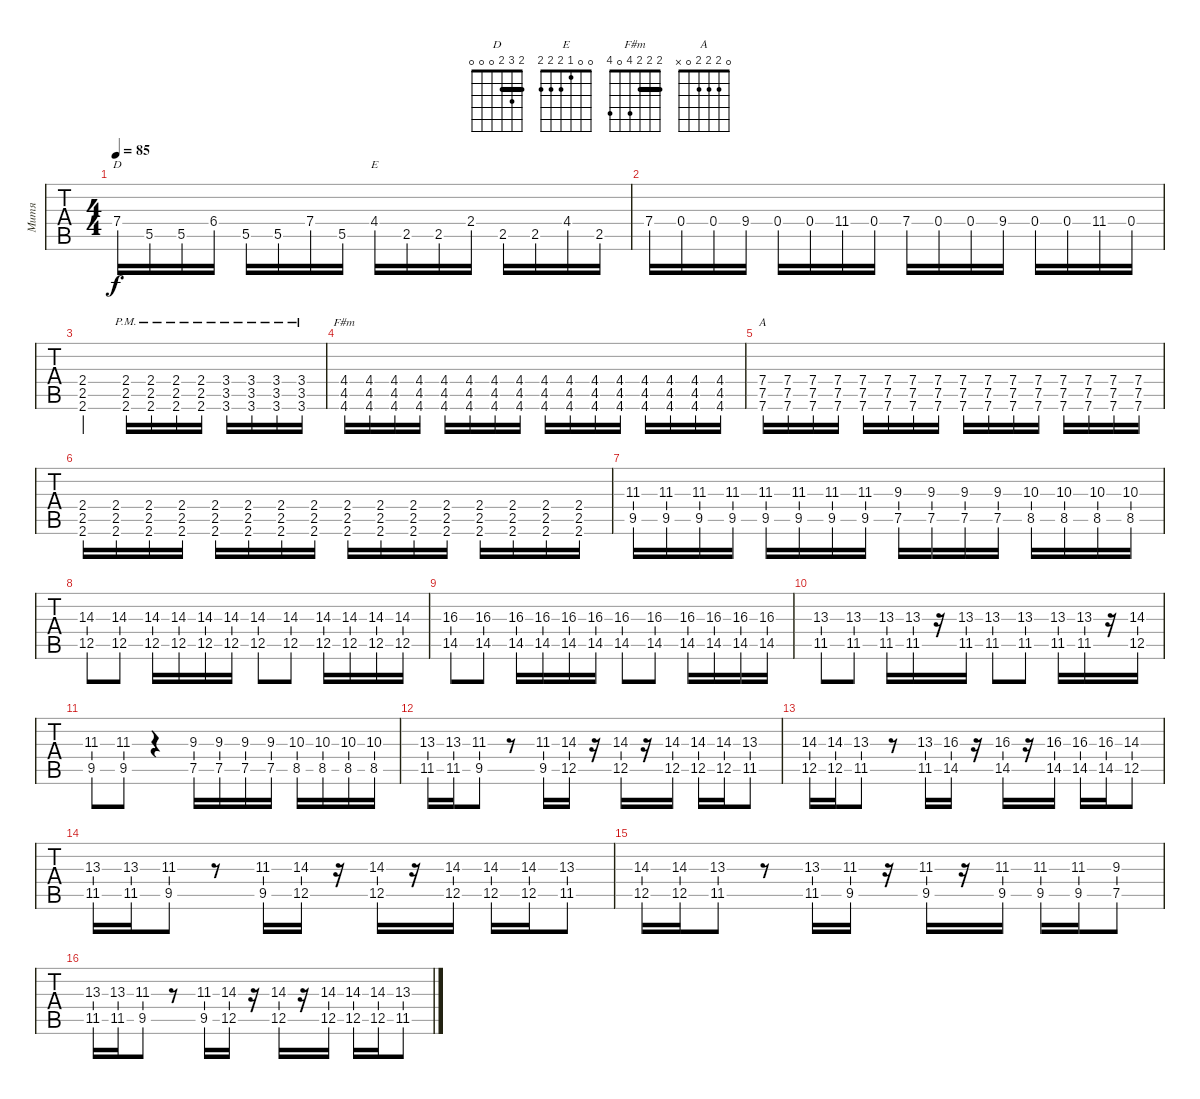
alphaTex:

\track ("Митя" "Митя") {instrument acousticguitarsteel}
\staff {tabs}
\tuning (E4 B3 G3 D3 A2 D2) {hide}
\chord ("D" 2 3 2 0 0 0) {barre 2}
\chord ("E" 0 0 1 2 2 2)
\chord ("F#m" 2 2 2 4 0 4) {barre 2}
\chord ("A" 0 2 2 2 0 x)
\ts (4 4)
\tempo 85
\clef g2
\ks c
7.4.16{ch "D" dy f} 5.5.16 5.5.16 6.4.16 5.5.16 5.5.16 7.4.16 5.5.16 4.4.16{ch "E"} 2.5.16 2.5.16 2.4.16 2.5.16 2.5.16 4.4.16 2.5.16 |
7.4.16 0.4.16 0.4.16 9.4.16 0.4.16 0.4.16 11.4.16 0.4.16 7.4.16 0.4.16 0.4.16 9.4.16 0.4.16 0.4.16 11.4.16 0.4.16 |
(2.4 2.5 2.6).2 (2.4{pm} 2.5{pm} 2.6{pm}).16 (2.4{pm} 2.5{pm} 2.6{pm}).16 (2.4{pm} 2.5{pm} 2.6{pm}).16 (2.4{pm} 2.5{pm} 2.6{pm}).16 (3.4{pm} 3.5{pm} 3.6{pm}).16 (3.4{pm} 3.5{pm} 3.6{pm}).16 (3.4{pm} 3.5{pm} 3.6{pm}).16 (3.4{pm} 3.5{pm} 3.6{pm}).16 |
(4.4 4.5 4.6).16{ch "F#m"} (4.4 4.5 4.6).16 (4.4 4.5 4.6).16 (4.4 4.5 4.6).16 (4.4 4.5 4.6).16 (4.4 4.5 4.6).16 (4.4 4.5 4.6).16 (4.4 4.5 4.6).16 (4.4 4.5 4.6).16 (4.4 4.5 4.6).16 (4.4 4.5 4.6).16 (4.4 4.5 4.6).16 (4.4 4.5 4.6).16 (4.4 4.5 4.6).16 (4.4 4.5 4.6).16 (4.4 4.5 4.6).16 |
(7.4 7.5 7.6).16{ch "A"} (7.4 7.5 7.6).16 (7.4 7.5 7.6).16 (7.4 7.5 7.6).16 (7.4 7.5 7.6).16 (7.4 7.5 7.6).16 (7.4 7.5 7.6).16 (7.4 7.5 7.6).16 (7.4 7.5 7.6).16 (7.4 7.5 7.6).16 (7.4 7.5 7.6).16 (7.4 7.5 7.6).16 (7.4 7.5 7.6).16 (7.4 7.5 7.6).16 (7.4 7.5 7.6).16 (7.4 7.5 7.6).16 |
(2.4 2.5 2.6).16 (2.4 2.5 2.6).16 (2.4 2.5 2.6).16 (2.4 2.5 2.6).16 (2.4 2.5 2.6).16 (2.4 2.5 2.6).16 (2.4 2.5 2.6).16 (2.4 2.5 2.6).16 (2.4 2.5 2.6).16 (2.4 2.5 2.6).16 (2.4 2.5 2.6).16 (2.4 2.5 2.6).16 (2.4 2.5 2.6).16 (2.4 2.5 2.6).16 (2.4 2.5 2.6).16 (2.4 2.5 2.6).16 |
(11.3 9.5).16 (11.3 9.5).16 (11.3 9.5).16 (11.3 9.5).16 (11.3 9.5).16 (11.3 9.5).16 (11.3 9.5).16 (11.3 9.5).16 (9.3 7.5).16 (9.3 7.5).16 (9.3 7.5).16 (9.3 7.5).16 (10.3 8.5).16 (10.3 8.5).16 (10.3 8.5).16 (10.3 8.5).16 |
(14.3 12.5).8 (14.3 12.5).8 (14.3 12.5).16 (14.3 12.5).16 (14.3 12.5).16 (14.3 12.5).16 (14.3 12.5).8 (14.3 12.5).8 (14.3 12.5).16 (14.3 12.5).16 (14.3 12.5).16 (14.3 12.5).16 |
(16.3 14.5).8 (16.3 14.5).8 (16.3 14.5).16 (16.3 14.5).16 (16.3 14.5).16 (16.3 14.5).16 (16.3 14.5).8 (16.3 14.5).8 (16.3 14.5).16 (16.3 14.5).16 (16.3 14.5).16 (16.3 14.5).16 |
(13.3 11.5).8 (13.3 11.5).8 (13.3 11.5).16 (13.3 11.5).16 r.16 (13.3 11.5).16 (13.3 11.5).8 (13.3 11.5).8 (13.3 11.5).16 (13.3 11.5).16 r.16 (14.3 12.5).16 |
(11.3 9.5).8 (11.3 9.5).8 r.4 (9.3 7.5).16 (9.3 7.5).16 (9.3 7.5).16 (9.3 7.5).16 (10.3 8.5).16 (10.3 8.5).16 (10.3 8.5).16 (10.3 8.5).16 |
(13.3 11.5).16 (13.3 11.5).16 (11.3 9.5).8 r.8 (11.3 9.5).16 (14.3 12.5).16 r.16 (14.3 12.5).16 r.16 (14.3 12.5).16 (14.3 12.5).16 (14.3 12.5).16 (13.3 11.5).8 |
(14.3 12.5).16 (14.3 12.5).16 (13.3 11.5).8 r.8 (13.3 11.5).16 (16.3 14.5).16 r.16 (16.3 14.5).16 r.16 (16.3 14.5).16 (16.3 14.5).16 (16.3 14.5).16 (14.3 12.5).8 |
(13.3 11.5).16 (13.3 11.5).16 (11.3 9.5).8 r.8 (11.3 9.5).16 (14.3 12.5).16 r.16 (14.3 12.5).16 r.16 (14.3 12.5).16 (14.3 12.5).16 (14.3 12.5).16 (13.3 11.5).8 |
(14.3 12.5).16 (14.3 12.5).16 (13.3 11.5).8 r.8 (13.3 11.5).16 (11.3 9.5).16 r.16 (11.3 9.5).16 r.16 (11.3 9.5).16 (11.3 9.5).16 (11.3 9.5).16 (9.3 7.5).8 |
(13.3 11.5).16 (13.3 11.5).16 (11.3 9.5).8 r.8 (11.3 9.5).16 (14.3 12.5).16 r.16 (14.3 12.5).16 r.16 (14.3 12.5).16 (14.3 12.5).16 (14.3 12.5).16 (13.3 11.5).8
